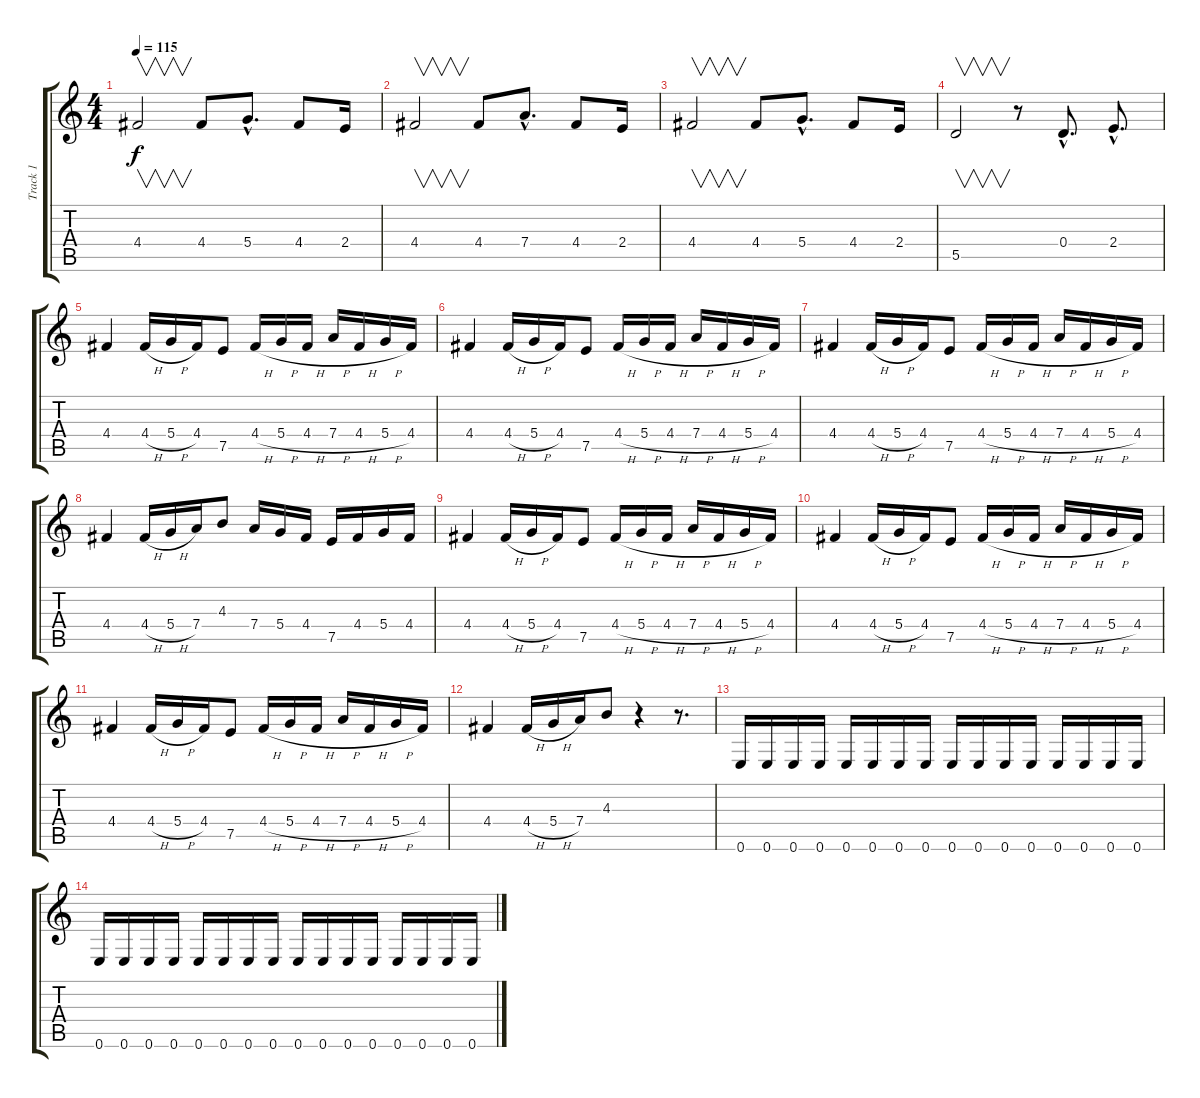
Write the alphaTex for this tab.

\track ("Track 1" "Track 1") {instrument distortionguitar}
\staff {score tabs}
\tuning (E4 B3 G3 D3 A2 E2) {hide}
\ts (4 4)
\tempo 115
\clef g2
\ks c
4.4.2{v dy f} 4.4.8 5.4{hac}.8{d} 4.4.8 2.4.16 |
4.4.2{v} 4.4.8 7.4{hac}.8{d} 4.4.8 2.4.16 |
4.4.2{v} 4.4.8 5.4{hac}.8{d} 4.4.8 2.4.16 |
5.5.2{v} r.8 0.4{hac}.8{d} 2.4{hac}.8{d} |
4.4.4 4.4{h}.16 5.4{h}.16 4.4.16 7.5.8 4.4{h}.16 5.4{h}.16 4.4{h}.16 7.4{h}.16 4.4{h}.16 5.4{h}.16 4.4.16 |
4.4.4 4.4{h}.16 5.4{h}.16 4.4.16 7.5.8 4.4{h}.16 5.4{h}.16 4.4{h}.16 7.4{h}.16 4.4{h}.16 5.4{h}.16 4.4.16 |
4.4.4 4.4{h}.16 5.4{h}.16 4.4.16 7.5.8 4.4{h}.16 5.4{h}.16 4.4{h}.16 7.4{h}.16 4.4{h}.16 5.4{h}.16 4.4.16 |
4.4.4 4.4{h}.16 5.4{h}.16 7.4.16 4.3.8 7.4.16 5.4.16 4.4.16 7.5.16 4.4.16 5.4.16 4.4.16 |
4.4.4 4.4{h}.16 5.4{h}.16 4.4.16 7.5.8 4.4{h}.16 5.4{h}.16 4.4{h}.16 7.4{h}.16 4.4{h}.16 5.4{h}.16 4.4.16 |
4.4.4 4.4{h}.16 5.4{h}.16 4.4.16 7.5.8 4.4{h}.16 5.4{h}.16 4.4{h}.16 7.4{h}.16 4.4{h}.16 5.4{h}.16 4.4.16 |
4.4.4 4.4{h}.16 5.4{h}.16 4.4.16 7.5.8 4.4{h}.16 5.4{h}.16 4.4{h}.16 7.4{h}.16 4.4{h}.16 5.4{h}.16 4.4.16 |
4.4.4 4.4{h}.16 5.4{h}.16 7.4.16 4.3.8 r.4 r.8{d} |
0.6.16 0.6.16 0.6.16 0.6.16 0.6.16 0.6.16 0.6.16 0.6.16 0.6.16 0.6.16 0.6.16 0.6.16 0.6.16 0.6.16 0.6.16 0.6.16 |
0.6.16 0.6.16 0.6.16 0.6.16 0.6.16 0.6.16 0.6.16 0.6.16 0.6.16 0.6.16 0.6.16 0.6.16 0.6.16 0.6.16 0.6.16 0.6.16
